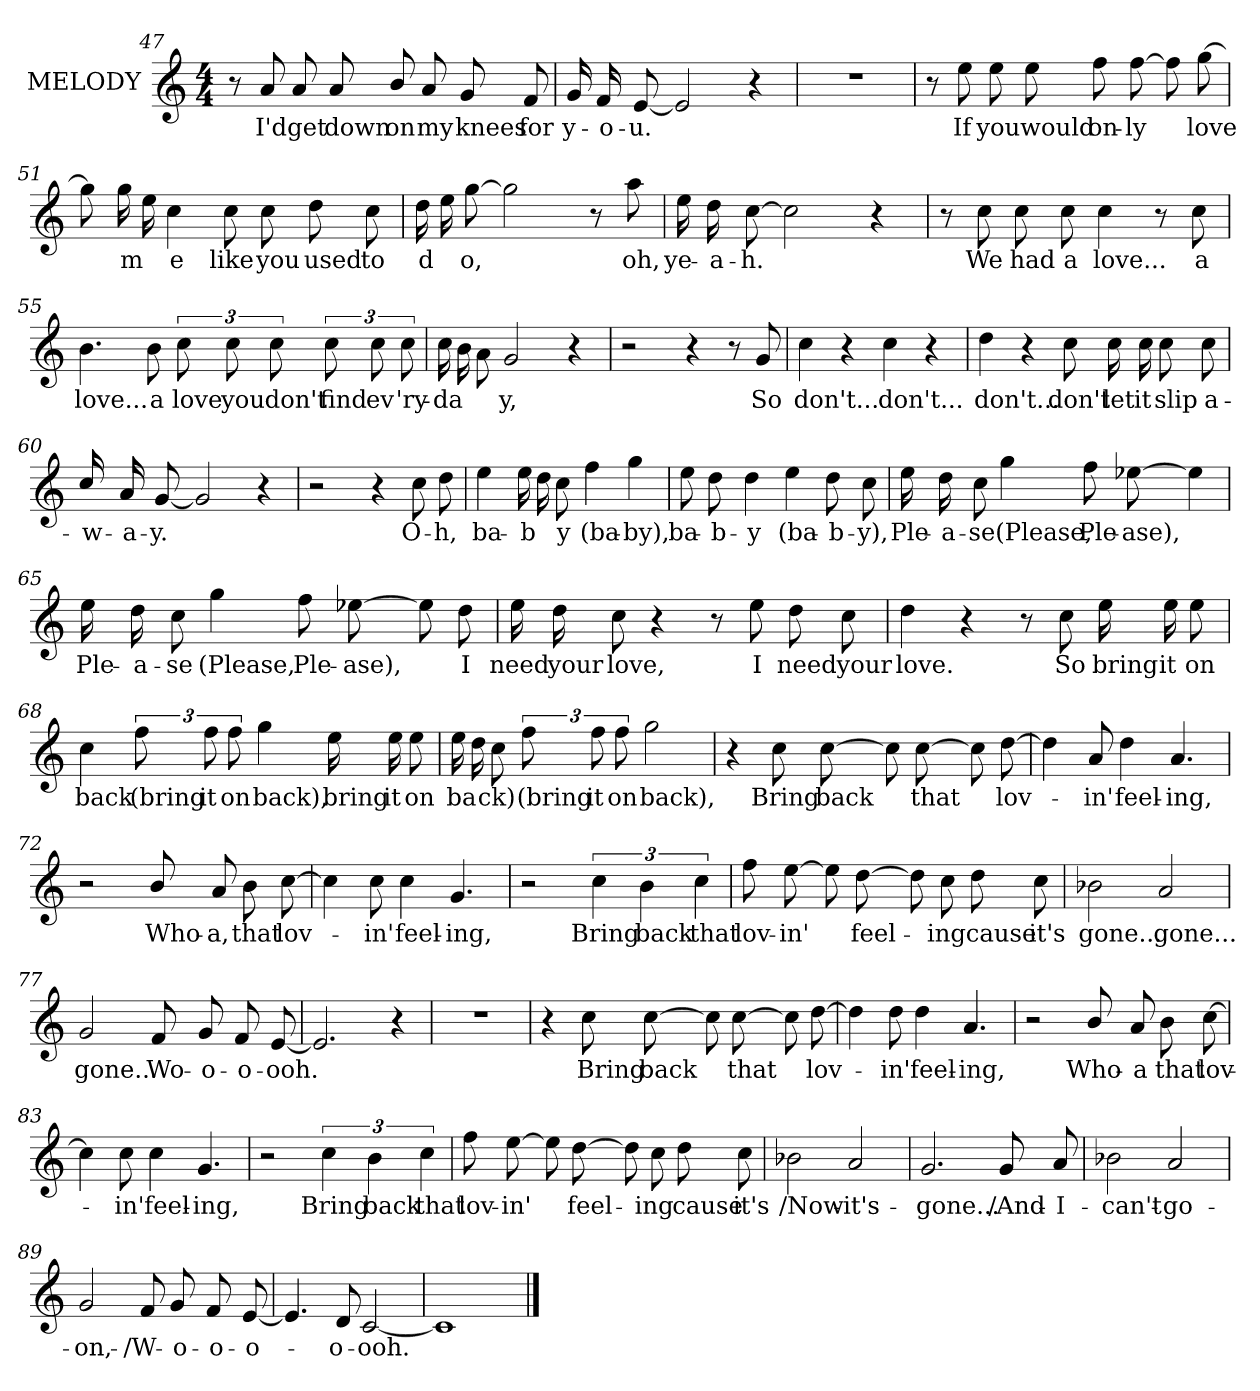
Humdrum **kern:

**kern	**text
*part1	*part1
*staff1	*staff1
*I"MELODY	*
*I'MELODY	*
!!LO:PB:g=z
*clefG2	*
*k[]	*
*M4/4	*
=47	=47
8r	.
8a/	I'd
8a/L	get
8a/	down
8b/L	on
8a/	my
8g/L	knees
8f/	for
=48	=48
16g/LL	y-
16f/J	o-
[<8e/	u.
2e/]	.
4r	.
=49	=49
1r	.
!!LO:LB:g=z
=50	=50
8r	.
8ee\	If
8ee\L	you
8ee\	would
8ff\L	on-
[>8ff\	ly
8ff\L]	.
[>8gg\	love
=51	=51
8gg\L]	.
16gg\L	m-
16ee\J	-
4cc\	e
8cc\L	like
8cc\	you
8dd\L	used
8cc\	to
=52	=52
16dd\LL	d-
16ee\J	-
[>8gg\	o,
2gg\]	.
8r	.
8aa\	oh,
!!LO:LB:g=z
=53	=53
16ee\LL	ye-
16dd\J	a-
[>8cc\	h.
2cc\]	.
4r	.
=54	=54
8r	.
8cc\	We
8cc\L	had
8cc\	a
4cc\	love...
8r	.
8cc\	a
!!LO:LB:g=z
=55	=55
4.b\	love...
8b\	a
12cc\L	love
12cc\	you
12cc\	don't
12cc\L	find
12cc\	ev
12cc\	'ry-
=56	=56
16cc\LL	da-
16b\J	-
8a\	-
2g/	y,
4r	.
=57	=57
2r	.
4r	.
8r	.
8g/	So
!!LO:LB:g=z
=58	=58
4cc\	don't...
4r	.
4cc\	don't...
4r	.
=59	=59
4dd\	don't...
4r	.
8cc\L	don't
16cc\L	let
16cc\J	it
8cc\L	slip
8cc\	a-
=60	=60
16cc/LL	w-
16a/J	a-
[<8g/	y.
2g/]	.
4r	.
!!LO:LB:g=z
=61	=61
2r	.
4r	.
8cc\L	O-
8dd\	h,
=62	=62
4ee\	ba-
16ee\LL	b-
16dd\J	-
8cc\	y
4ff\	(ba-
4gg\	by),
=63	=63
8ee\L	ba-
8dd\	b-
4dd\	y
4ee\	(ba-
8dd\L	b-
8cc\	y),
!!LO:LB:g=z
=64	=64
16ee\LL	Ple-
16dd\J	a-
8cc\	se
4gg\	(Please,
8ff\L	Ple-
[>8ee-X\	ase),
4ee-\]	.
=65	=65
16ee\LL	Ple-
16dd\J	a-
8cc\	se
4gg\	(Please,
8ff\L	Ple-
[>8ee-X\	ase),
8ee-\L]	.
8dd\	I
!!LO:LB:g=z
=66	=66
16ee\LL	need
16dd\J	your
8cc\	love,
4r	.
8r	.
8ee\	I
8dd\L	need
8cc\	your
=67	=67
4dd\	love.
4r	.
8r	.
8cc\	So
16ee\LL	bring
16ee\J	it
8ee\	on
!!LO:PB:g=z
=68	=68
4cc\	back
12ff\L	(bring
12ff\	it
12ff\	on
4gg\	back),
16ee\LL	bring
16ee\J	it
8ee\	on
=69	=69
16ee\LL	ba
16dd\J	-
8cc\	ck)
12ff\L	(bring
12ff\	it
12ff\	on
2gg\	back),
!!LO:LB:g=z
=70	=70
4r	.
8cc\L	Bring
[>8cc\	back
8cc\L]	.
[>8cc\	that
8cc\L]	.
[>8dd\	lov-
=71	=71
4dd\]	.
8a/	in'
4dd\	feel-
4.a/	ing,
=72	=72
2r	.
8b/L	Who-
8a/	a,
8b\L	that
[>8cc\	lov-
!!LO:LB:g=z
=73	=73
4cc\]	.
8cc\	in'
4cc\	feel-
4.g/	ing,
=74	=74
2r	.
6cc\	Bring
6b\	back
6cc\	that
=75	=75
8ff\L	lov-
[>8ee\	in'
8ee\L]	.
[>8dd\	feel-
8dd\L]	.
8cc\	ing
8dd\L	cause
8cc\	it's
!!LO:LB:g=z
=76	=76
2b-X\	gone...
2a/	gone...
=77	=77
2g/	gone...
8f/L	Wo-
8g/	o-
8f/L	o-
[<8e/	ooh.
=78	=78
2.e/]	.
4r	.
=79	=79
1r	.
!!LO:LB:g=z
=80	=80
4r	.
8cc\L	Bring
[>8cc\	back
8cc\L]	.
[>8cc\	that
8cc\L]	.
[>8dd\	lov-
=81	=81
4dd\]	.
8dd\	in'
4dd\	feel-
4.a/	ing,
=82	=82
2r	.
8b/L	Who-
8a/	a
8b\L	that
[>8cc\	lov-
!!LO:LB:g=z
=83	=83
4cc\]	.
8cc\	in'
4cc\	feel-
4.g/	ing,
=84	=84
2r	.
6cc\	Bring
6b\	back
6cc\	that
=85	=85
8ff\L	lov-
[>8ee\	in'
8ee\L]	.
[>8dd\	feel-
8dd\L]	.
8cc\	ing
8dd\L	cause
8cc\	it's
!!LO:LB:g=z
=86	=86
2b-X\	/Now-
2a/	it's-
=87	=87
2.g/	gone...
8g/L	/And-
8a/	I-
=88	=88
2b-X\	can't-
2a/	go-
=89	=89
2g/	on,-
8f/L	/W-
8g/	o-
8f/L	o-
[<8e/	o-
!!LO:LB:g=z
=90	=90
4.e/]	.
8d/	o-
[<2c/	ooh.
=91	=91
1c]	.
==	==
*-	*-
